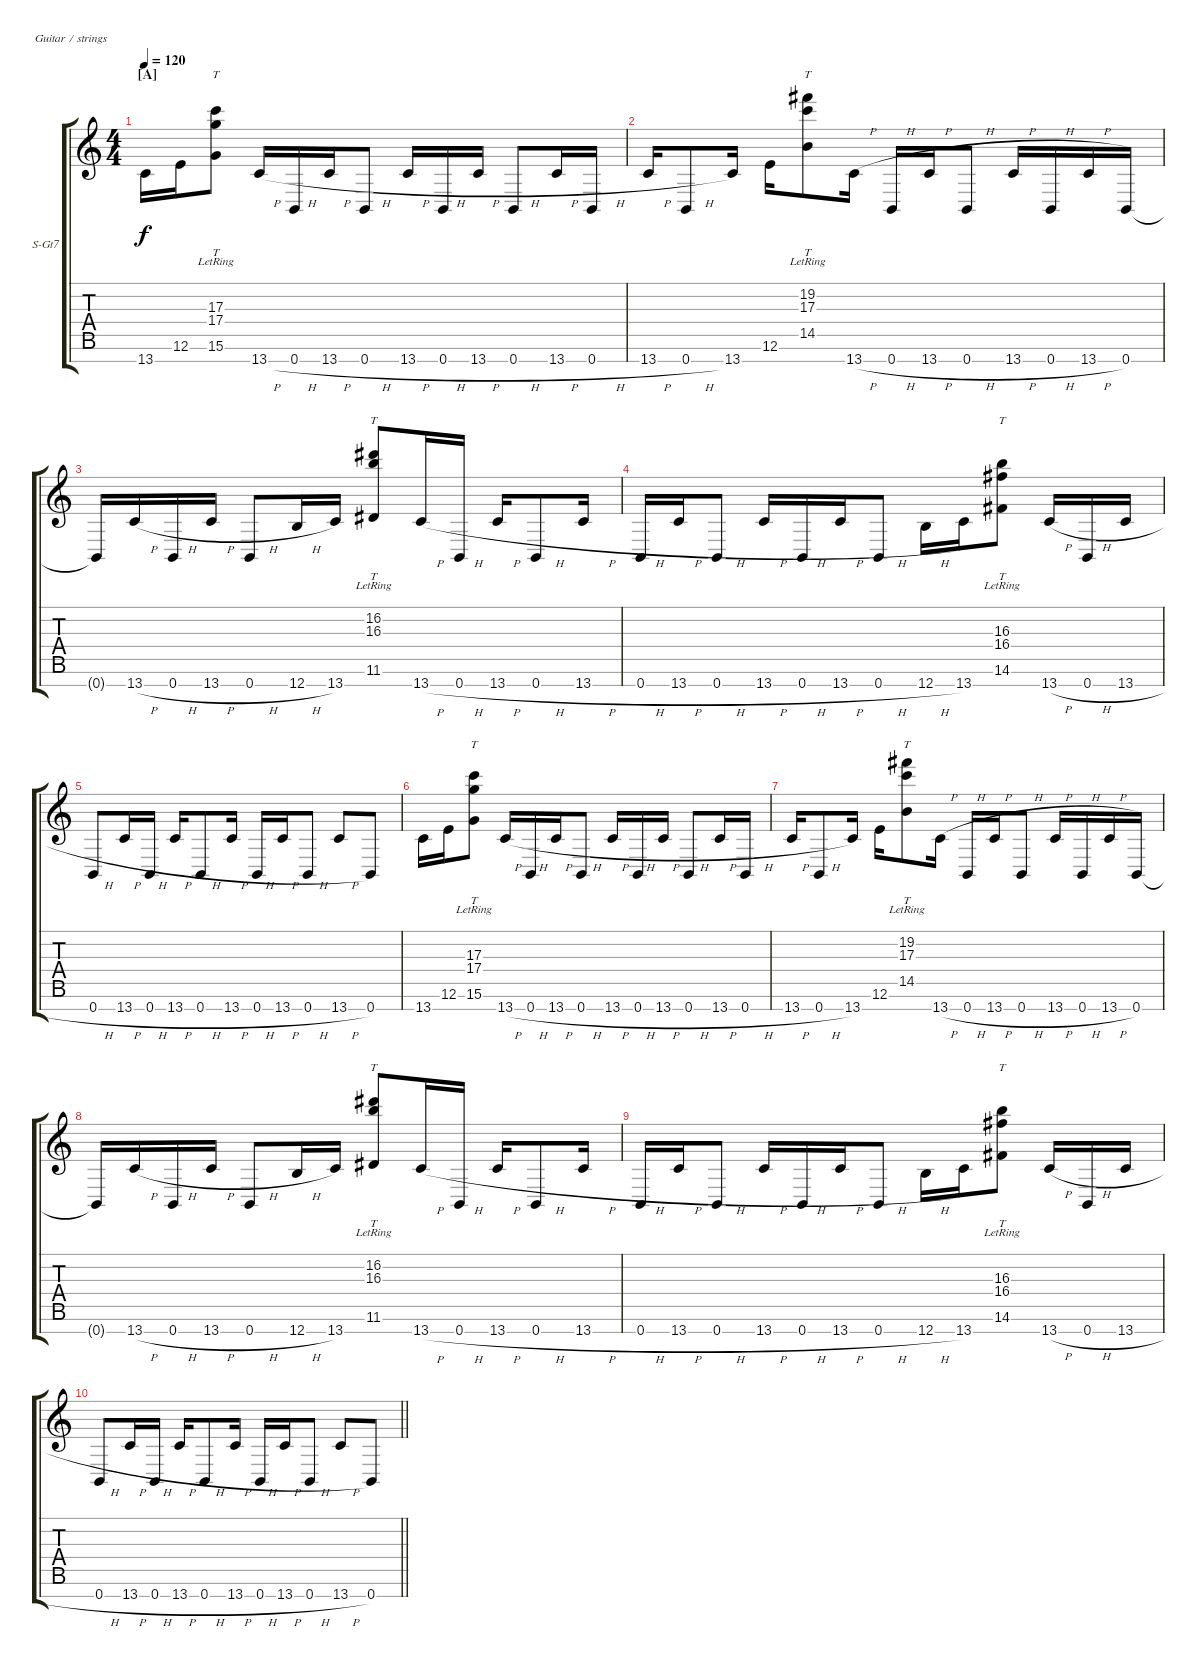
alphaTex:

\bracketExtendMode groupsimilarinstruments
\firstSystemTrackNameOrientation horizontal
\otherSystemsTrackNameOrientation horizontal
\track ("Guitar 3" "S-Gt7") {multiBarRest instrument acousticguitarsteel}
\staff {score tabs}
\tuning (E4 B3 G3 D3 A2 E2 B1)
\ts (4 4)
\beaming (8 2 2 2 2)
\section ("A" "")
\tempo 120
\clef g2
\ks c
13.7.16{dy f instrument acousticguitarsteel} 12.6.16 (17.3{lr} 17.4{lr} 15.6).8{tt} 13.7{h}.16 0.7{h}.16 13.7{h}.16 0.7{h}.8 13.7{h}.16 0.7{h}.16 13.7{h}.16 0.7{h}.8 13.7{h}.16 0.7{h}.16 |
13.7{h}.16 0.7{h}.8 13.7.16 12.6.16 (19.2{lr} 17.3{lr} 14.5).8{tt} 13.7{h}.16 0.7{h}.16 13.7{h}.16 0.7{h}.8 13.7{h}.16 0.7{h}.16 13.7{h}.16 0.7.16 |
0.7{t}.16 13.7{h}.16 0.7{h}.16 13.7{h}.16 0.7{h}.8 12.7{h}.16 13.7.16 (16.2{lr} 16.3{lr} 11.6).8{tt} 13.7{h}.16 0.7{h}.16 13.7{h}.16 0.7{h}.8 13.7{h}.16 |
0.7{h}.16 13.7{h}.16 0.7{h}.8 13.7{h}.16 0.7{h}.16 13.7{h}.16 0.7{h}.8 12.7{h}.16 13.7.16 (16.3{lr} 16.4{lr} 14.6).8{tt} 13.7{h}.16 0.7{h}.16 13.7{h}.16 |
0.7{h}.8 13.7{h}.16 0.7{h}.16 13.7{h}.16 0.7{h}.8 13.7{h}.16 0.7{h}.16 13.7{h}.16 0.7{h}.8 13.7{h}.8 0.7.8 |
13.7.16 12.6.16 (17.3{lr} 17.4{lr} 15.6).8{tt} 13.7{h}.16 0.7{h}.16 13.7{h}.16 0.7{h}.8 13.7{h}.16 0.7{h}.16 13.7{h}.16 0.7{h}.8 13.7{h}.16 0.7{h}.16 |
13.7{h}.16 0.7{h}.8 13.7.16 12.6.16 (19.2{lr} 17.3{lr} 14.5).8{tt} 13.7{h}.16 0.7{h}.16 13.7{h}.16 0.7{h}.8 13.7{h}.16 0.7{h}.16 13.7{h}.16 0.7.16 |
0.7{t}.16 13.7{h}.16 0.7{h}.16 13.7{h}.16 0.7{h}.8 12.7{h}.16 13.7.16 (16.2{lr} 16.3{lr} 11.6).8{tt} 13.7{h}.16 0.7{h}.16 13.7{h}.16 0.7{h}.8 13.7{h}.16 |
0.7{h}.16 13.7{h}.16 0.7{h}.8 13.7{h}.16 0.7{h}.16 13.7{h}.16 0.7{h}.8 12.7{h}.16 13.7.16 (16.3{lr} 16.4{lr} 14.6).8{tt} 13.7{h}.16 0.7{h}.16 13.7{h}.16 |
\barLineRight lightlight
0.7{h}.8 13.7{h}.16 0.7{h}.16 13.7{h}.16 0.7{h}.8 13.7{h}.16 0.7{h}.16 13.7{h}.16 0.7{h}.8 13.7{h}.8 0.7.8
